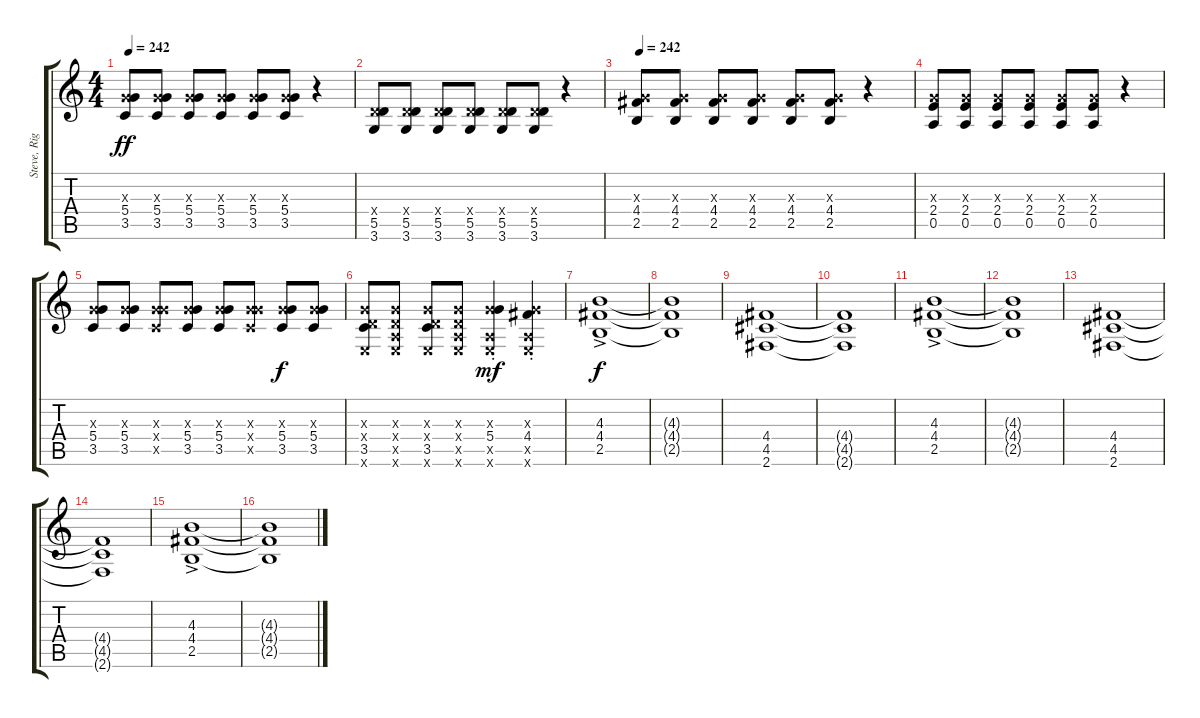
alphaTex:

\track ("Steve, Righ?" "Steve, Rig") {instrument distortionguitar}
\staff {score tabs}
\tuning (E4 B3 G3 D3 A2 E2) {hide}
\ts (4 4)
\tempo 242
\clef g2
\ks c
(0.3{x} 5.4 3.5).8{dy ff} (0.3{x} 5.4 3.5).8 (0.3{x} 5.4 3.5).8 (0.3{x} 5.4 3.5).8 (0.3{x} 5.4 3.5).8 (0.3{x} 5.4 3.5).8 r.4 |
(0.4{x} 5.5 3.6).8 (0.4{x} 5.5 3.6).8 (0.4{x} 5.5 3.6).8 (0.4{x} 5.5 3.6).8 (0.4{x} 5.5 3.6).8 (0.4{x} 5.5 3.6).8 r.4 |
\tempo 242
(0.3{x} 4.4 2.5).8 (0.3{x} 4.4 2.5).8 (0.3{x} 4.4 2.5).8 (0.3{x} 4.4 2.5).8 (0.3{x} 4.4 2.5).8 (0.3{x} 4.4 2.5).8 r.4 |
(0.3{x} 2.4 0.5).8 (0.3{x} 2.4 0.5).8 (0.3{x} 2.4 0.5).8 (0.3{x} 2.4 0.5).8 (0.3{x} 2.4 0.5).8 (0.3{x} 2.4 0.5).8 r.4 |
(0.3{x} 5.4 3.5).8 (0.3{x} 5.4 3.5).8 (0.3{x} 5.4{x} 3.5{x}).8 (0.3{x} 5.4 3.5).8 (0.3{x} 5.4 3.5).8 (0.3{x} 5.4{x} 3.5{x}).8 (0.3{x} 5.4 3.5).8{dy f} (0.3{x} 5.4 3.5).8 |
(0.3{x} 0.4{x} 3.5 0.6{x}).8 (0.3{x} 0.4{x} 0.5{x} 0.6{x}).8 (0.3{x} 0.4{x} 3.5 0.6{x}).8 (0.3{x} 0.4{x} 0.5{x} 0.6{x}).8 (0.3{x} 5.4{st} 0.5{x} 0.6{x}).4{dy mf} (0.3{x} 4.4{st} 0.5{x} 0.6{x}).4 |
(4.3{ac} 4.4 2.5).1{dy f volume 15} |
(4.3{t} 4.4{t} 2.5{t}).1 |
(4.4 4.5 2.6).1 |
(4.4{t} 4.5{t} 2.6{t}).1 |
(4.3{ac} 4.4 2.5).1{volume 15} |
(4.3{t} 4.4{t} 2.5{t}).1 |
(4.4 4.5 2.6).1 |
(4.4{t} 4.5{t} 2.6{t}).1 |
(4.3{ac} 4.4 2.5).1{volume 15} |
(4.3{t} 4.4{t} 2.5{t}).1
